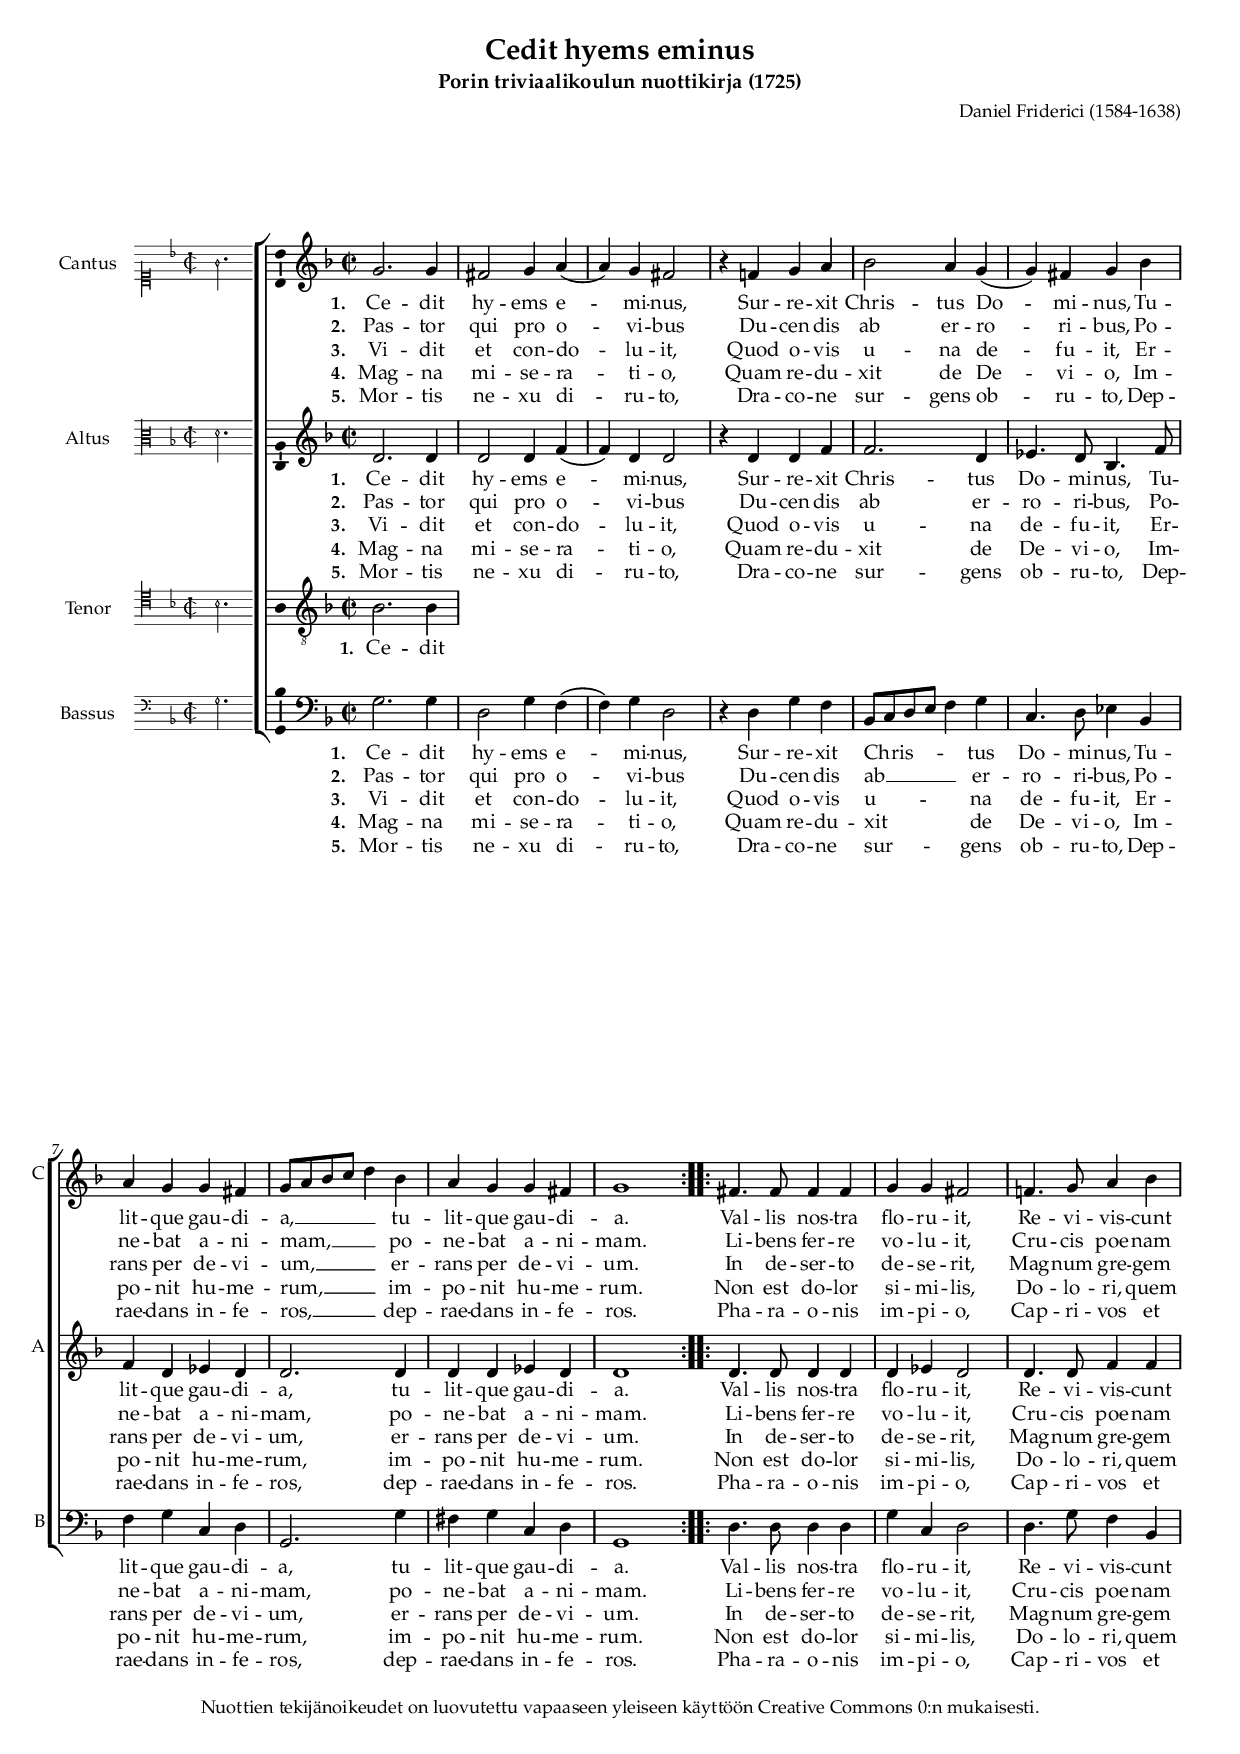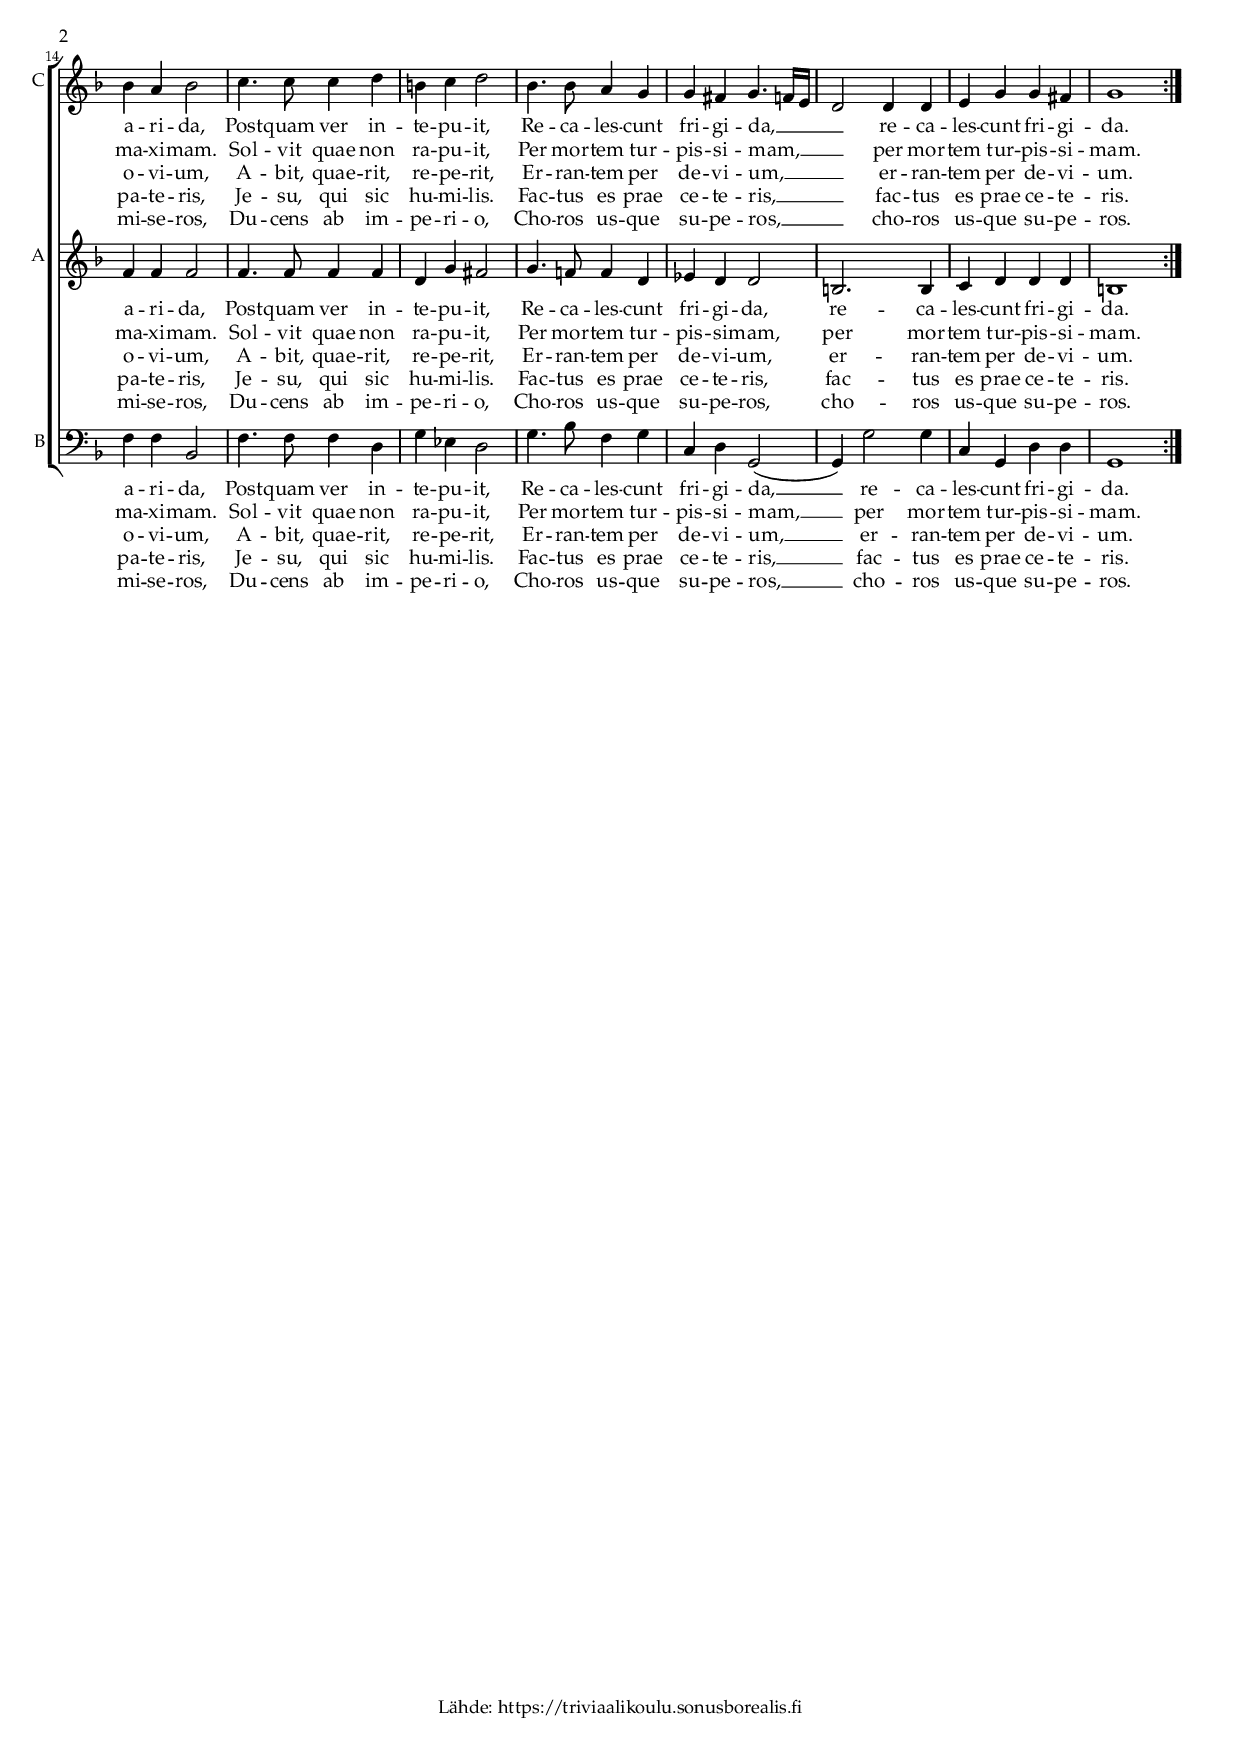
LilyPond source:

\version "2.19.80"
\include "suomi.ly"

#(set-global-staff-size 16)

global = {
%  \numericTimeSignature
  \time 2/2
%	\set Timing.measureLength = #(ly:make-moment 4/2)
%  \autoBeamOff
  \key d \minor
  \set Staff.midiInstrument = #"voice oohs"
}


SopranoMusic = \relative c'' {
	\set Staff.instrumentName = #"Cantus"
	\set Staff.shortInstrumentName = "C"

	\incipit { \clef "mensural-c1" \key d \minor \time 2/2 g'2. }

  \repeat volta 2 {
  	g2. g4 | fis2 g4 a( | a) g fis2 | r4 f! g a | b2 a4 g( | g) fis g b |
    a g g fis | g8 a b c d4 b | a g g fis | g1 |
  }
  \repeat volta 2 {
    fis4. fis8 fis4 fis | g g fis2 | f!4. g8 a4 b | b a b2 |
    c4. c8 c4 d | h c d2 | b4. b8 a4 g | g fis g4. f16 e |
    d2 d4 d | e g g fis | g1 |
  }
}



AltoMusic = \relative c' {
	\set Staff.instrumentName = #"Altus"
	\set Staff.shortInstrumentName = "A"

	\incipit { \clef "mensural-c3" \key d \minor \time 2/2 d'2. }

  \repeat volta 2 {
	  d2. d4 | d2 d4 f( | f) d d2 | r4 d d f | f2. d4 | es4. d8 b4. f'8 |
    f4 d es d | d2. d4 | d d es d | d1 |
  }
  \repeat volta 2 {
    d4. d8 d4 d | d es d2 | d4. d8 f4 f | f f f2 |
    f4. f8 f4 f | d g fis2 | g4. f!8 f4 d | es d d2 |
    h2. h4 | c d d d | h1 |
  }
}

TenoreMusic = \relative c' {
	\set Staff.instrumentName = #"Tenor"
	\set Staff.shortInstrumentName = "T"

	\incipit { \clef "mensural-c4" \key d \minor \time 2/2 b2. }

	\clef "treble_8"
	b2. b4 |
}

BassMusic = \relative c' {
	\set Staff.instrumentName = #"Bassus"
	\set Staff.shortInstrumentName = "B"

	\incipit { \clef "mensural-f" \key d \minor \time 2/2 g2. }

	\clef bass
  \repeat volta 2 {
  	g2. g4 | d2 g4 f( | f) g d2 | r4 d g f |
    b,8 c d e f4 g | c,4. d8 es4 b |
    f' g c, d | g,2. g'4 | fis g c, d | g,1 |
  }
  \repeat volta 2 {
    d'4. d8 d4 d | g c, d2 | d4. g8 f4 b, | f' f b,2 |
    f'4. f8 f4 d | g es d2 | g4. b8 f4 g |
    c, d g,2( | g4) g'2 g4 | c, g d' d | g,1 |
  }
}

stanzaOneLyrics = \lyricmode {
  \set stanza = #"1. "
	Ce -- dit hy -- ems e -- mi -- nus,
  Sur -- re -- xit Chris -- tus Do -- mi -- nus,
  Tu -- lit -- que gau -- di -- a, __ _ _ _ _
  tu -- lit -- que gau -- di -- a.
  Val -- lis nos -- tra flo -- ru -- it,
  Re -- vi -- vis -- cunt a -- ri -- da,
  Post -- quam ver in -- te -- pu -- it,
  Re -- ca -- les -- cunt fri -- gi -- da, __ _ _ _
  re -- ca -- les -- cunt fri -- gi -- da.
}

stanzaTwoLyrics = \lyricmode {
  \set stanza = #"2. "
  Pas -- tor qui pro o -- vi -- bus
  Du -- cen -- dis ab er -- ro -- ri -- bus,
  Po -- ne -- bat a -- ni -- mam, __ _ _ _ _
  po -- ne -- bat a -- ni -- mam.
  Li -- bens fer -- re vo -- lu -- it,
  Cru -- cis poe -- nam ma -- xi -- mam.
  Sol -- vit quae non ra -- pu -- it,
  Per mor -- tem tur -- pis -- si -- mam, __ _ _ _
  per mor -- tem tur -- pis -- si -- mam.
}

stanzaThreeLyrics = \lyricmode {
  \set stanza = #"3. "
  Vi -- dit et con -- do -- lu -- it,
  Quod o -- vis u -- na de -- fu -- it,
  Er -- rans per de -- vi -- um, __ _ _ _ _
  er -- rans per de -- vi -- um.
  In de -- ser -- to de -- se -- rit,
  Mag -- num gre -- gem o -- vi -- um,
  A -- bit, quae -- rit, re -- pe -- rit,
  Er -- ran -- tem per de -- vi -- um, __ _ _ _
  er -- ran -- tem per de -- vi -- um.
}

stanzaFourLyrics = \lyricmode {
  \set stanza = #"4. "
  Mag -- na mi -- se -- ra -- ti -- o,
  Quam re -- du -- xit de De -- vi -- o,
  Im -- po -- nit hu -- me -- rum, __ _ _ _ _
  im -- po -- nit hu -- me -- rum.
  Non est do -- lor si -- mi -- lis,
  Do -- lo -- ri, quem pa -- te -- ris,
  Je -- su, qui sic hu -- mi -- lis.
  Fac -- tus es prae ce -- te -- ris,  __ _ _ _
  fac -- tus es prae ce -- te -- ris.
}

stanzaFiveLyrics = \lyricmode {
  \set stanza = #"5. "
  Mor -- tis ne -- xu di -- ru -- to,
  Dra -- co -- ne sur -- gens ob -- ru -- to,
  Dep -- rae -- dans in -- fe -- ros, __ _ _ _ _
  dep -- rae -- dans in -- fe -- ros.
  Pha -- ra -- o -- nis im -- pi -- o,
  Cap -- ri -- vos et mi -- se -- ros,
  Du -- cens ab im -- pe -- ri -- o,
  Cho -- ros us -- que su -- pe -- ros, __ _ _ _
  cho -- ros us -- que su -- pe -- ros.
}

stanzaOneLyricsFin = \lyricmode {
  \set stanza = #"1. "
  Tui -- man tal -- ven tau -- co -- mast
  Cans He -- ran cuol -- luist nou -- se -- mast
  I -- loo cax il -- mes -- tyi, __ _ _ _ _
  i -- loo cax il -- mes -- tyi:
  Sitt cuin ke -- vä pen -- seis -- tyi
  Kyl -- met -- ty -- ned läm -- byi -- sit
  Ked -- hod cans caick cu -- cois -- tuit
  Cui -- vet -- tu -- ned vir -- coi -- sit, __ _ _ _
  cui -- vet -- tu -- ned vir -- coi -- sit.
}

stanzaTwoLyricsFin = \lyricmode {
  \set stanza = #"2. "
  Lam -- bai -- tans lu -- nas -- ta -- xens
  Ki -- dhast cauh -- jan ca -- dho -- tu -- xen
  Pai -- men pa -- ni hen -- gens, __ _ _ _ _
  pai -- men pa -- ni hen -- gens.
  Jo -- ta ei hän ryö -- vä -- nyt
  Mie -- le -- läns on ma -- xa -- nut
  Caut -- ta cat -- ke -- ran sur -- man
  Cauh -- jan ris -- tin cuo -- le -- man, __ _ _ _
  Cauh -- jan ris -- tin cuo -- le -- man.
}

stanzaThreeLyricsFin = \lyricmode {
  \set stanza = #"3. "
  Pai -- men täs suu -- rest su -- ri
  Ett lam -- baist y -- xi pois o -- li
  E -- xyn er -- he -- ty -- xin, __ _ _ _ _
  e -- xyn er -- he -- ty -- xin.
  Jät -- täp lau -- man cor -- pe -- hen
  Me -- nep yh -- tä ed -- zi -- män
  E -- xy -- mäst co -- van löy -- täp
  Hart -- joil -- lans sen sä -- lyt -- täp, __ _ _ _
  Hart -- joil -- lans sen sä -- lyt -- täp.
}

stanzaFourLyricsFin = \lyricmode {
  \set stanza = #"4. "
  Ah arm -- jast ar -- mon ha -- luu
  Jong sä pa -- ras pai -- men Je -- su
  Mei -- dhän coh -- tam can -- noid, __ _ _ _ _
  mei -- dhän coh -- tam can -- noid:
  Ei o-le ki -- puu sem -- mois -- ta
  Quins kär -- seid kyll kip -- jäs -- tä
  Tänn tu -- lid näin nöy -- rä -- xi
  Mei -- dhän täh -- tem or -- ja -- xi, __ _ _ _
  mei -- dhän täh -- tem or -- ja -- xi.
}

stanzaFiveLyricsFin = \lyricmode {
  \set stanza = #"5. "
  Cuo -- lon ki -- vud cat -- kai -- sid
  Nos -- tu -- as kär -- men pään pol -- jid
  Hel -- ve -- tin hä -- vi -- tid, __ _ _ _ _
  hel -- ve -- tin hä -- vi -- tid.
  Fan -- gid Pha -- ra-on kä -- dhes -- tä
  Pääs -- tid va -- pax vae -- vaa -- sed
  O -- tid pois or -- ju -- dhes -- ta
  Saa -- tad ty -- ghös tae -- va -- sen, __ _ _ _
  saa -- tad ty -- ghös tae -- va -- sen.
}

% Alto

stanzaOneLyricsAlto = \lyricmode {
  \set stanza = #"1. "
	Ce -- dit hy -- ems e -- mi -- nus,
  Sur -- re -- xit Chris -- tus Do -- mi -- nus,
  Tu -- lit -- que gau -- di -- a,
  tu -- lit -- que gau -- di -- a.
  Val -- lis nos -- tra flo -- ru -- it,
  Re -- vi -- vis -- cunt a -- ri -- da,
  Post -- quam ver in -- te -- pu -- it,
  Re -- ca -- les -- cunt fri -- gi -- da,
  re -- ca -- les -- cunt fri -- gi -- da.
}

stanzaTwoLyricsAlto = \lyricmode {
  \set stanza = #"2. "
  Pas -- tor qui pro o -- vi -- bus
  Du -- cen -- dis ab er -- ro -- ri -- bus,
  Po -- ne -- bat a -- ni -- mam,
  po -- ne -- bat a -- ni -- mam.
  Li -- bens fer -- re vo -- lu -- it,
  Cru -- cis poe -- nam ma -- xi -- mam.
  Sol -- vit quae non ra -- pu -- it,
  Per mor -- tem tur -- pis -- si -- mam,
  per mor -- tem tur -- pis -- si -- mam.
}

stanzaThreeLyricsAlto = \lyricmode {
  \set stanza = #"3. "
  Vi -- dit et con -- do -- lu -- it,
  Quod o -- vis u -- na de -- fu -- it,
  Er -- rans per de -- vi -- um,
  er -- rans per de -- vi -- um.
  In de -- ser -- to de -- se -- rit,
  Mag -- num gre -- gem o -- vi -- um,
  A -- bit, quae -- rit, re -- pe -- rit,
  Er -- ran -- tem per de -- vi -- um,
  er -- ran -- tem per de -- vi -- um.
}

stanzaFourLyricsAlto = \lyricmode {
  \set stanza = #"4. "
  Mag -- na mi -- se -- ra -- ti -- o,
  Quam re -- du -- xit de De -- vi -- o,
  Im -- po -- nit hu -- me -- rum,
  im -- po -- nit hu -- me -- rum.
  Non est do -- lor si -- mi -- lis,
  Do -- lo -- ri, quem pa -- te -- ris,
  Je -- su, qui sic hu -- mi -- lis.
  Fac -- tus es prae ce -- te -- ris,
  fac -- tus es prae ce -- te -- ris.
}

stanzaFiveLyricsAlto = \lyricmode {
  \set stanza = #"5. "
  Mor -- tis ne -- xu di -- ru -- to,
  Dra -- co -- ne sur -- gens ob -- ru -- to,
  Dep -- rae -- dans in -- fe -- ros,
  dep -- rae -- dans in -- fe -- ros.
  Pha -- ra -- o -- nis im -- pi -- o,
  Cap -- ri -- vos et mi -- se -- ros,
  Du -- cens ab im -- pe -- ri -- o,
  Cho -- ros us -- que su -- pe -- ros,
  cho -- ros us -- que su -- pe -- ros.
}

stanzaOneLyricsAltoFin = \lyricmode {
  \set stanza = #"1. "
  Tui -- man tal -- ven tau -- co -- mast
  Cans He -- ran cuol -- luist nou -- se -- mast
  I -- loo cax il -- mes -- tyi,
  i -- loo cax il -- mes -- tyi:
  Sitt cuin ke -- vä pen -- seis -- tyi
  Kyl -- met -- ty -- ned läm -- byi -- sit
  Ked -- hod cans caick cu -- cois -- tuit
  Cui -- vet -- tu -- ned vir -- coi -- sit,
  cui -- vet -- tu -- ned vir -- coi -- sit.
}

stanzaTwoLyricsAltoFin = \lyricmode {
  \set stanza = #"2. "
  Lam -- bai -- tans lu -- nas -- ta -- xens
  Ki -- dhast cauh -- jan ca -- dho -- tu -- xen
  Pai -- men pa -- ni hen -- gens,
  pai -- men pa -- ni hen -- gens.
  Jo -- ta ei hän ryö -- vä -- nyt
  Mie -- le -- läns on ma -- xa -- nut
  Caut -- ta cat -- ke -- ran sur -- man
  Cauh -- jan ris -- tin cuo -- le -- man,
  Cauh -- jan ris -- tin cuo -- le -- man.
}

stanzaThreeLyricsAltoFin = \lyricmode {
  \set stanza = #"3. "
  Pai -- men täs suu -- rest su -- ri
  Ett lam -- baist y -- xi pois o -- li
  E -- xyn er -- he -- ty -- xin,
  e -- xyn er -- he -- ty -- xin.
  Jät -- täp lau -- man cor -- pe -- hen
  Me -- nep yh -- tä ed -- zi -- män
  E -- xy -- mäst co -- van löy -- täp
  Hart -- joil -- lans sen sä -- lyt -- täp,
  Hart -- joil -- lans sen sä -- lyt -- täp.
}

stanzaFourLyricsAltoFin = \lyricmode {
  \set stanza = #"4. "
  Ah arm -- jast ar -- mon ha -- luu
  Jong sä pa -- ras pai -- men Je -- su
  Mei -- dhän coh -- tam can -- noid,
  mei -- dhän coh -- tam can -- noid:
  Ei o-le ki -- puu sem -- mois -- ta
  Quins kär -- seid kyll kip -- jäs -- tä
  Tänn tu -- lid näin nöy -- rä -- xi
  Mei -- dhän täh -- tem or -- ja -- xi,
  mei -- dhän täh -- tem or -- ja -- xi.
}

stanzaFiveLyricsAltoFin = \lyricmode {
  \set stanza = #"5. "
  Cuo -- lon ki -- vud cat -- kai -- sid
  Nos -- tu -- as kär -- men pään pol -- jid
  Hel -- ve -- tin hä -- vi -- tid,
  hel -- ve -- tin hä -- vi -- tid.
  Fan -- gid Pha -- ra-on kä -- dhes -- tä
  Pääs -- tid va -- pax vae -- vaa -- sed
  O -- tid pois or -- ju -- dhes -- ta
  Saa -- tad ty -- ghös tae -- va -- sen,
  saa -- tad ty -- ghös tae -- va -- sen.
}

% Bass

stanzaOneLyricsBass = \lyricmode {
  \set stanza = #"1. "
	Ce -- dit hy -- ems e -- mi -- nus,
  Sur -- re -- xit Chris -- _ _ _ _ tus Do -- mi -- nus,
  Tu -- lit -- que gau -- di -- a,
  tu -- lit -- que gau -- di -- a.
  Val -- lis nos -- tra flo -- ru -- it,
  Re -- vi -- vis -- cunt a -- ri -- da,
  Post -- quam ver in -- te -- pu -- it,
  Re -- ca -- les -- cunt fri -- gi -- da, __
  re -- ca -- les -- cunt fri -- gi -- da.
}

stanzaTwoLyricsBass = \lyricmode {
  \set stanza = #"2. "
  Pas -- tor qui pro o -- vi -- bus
  Du -- cen -- dis ab __ _ _ _ _ er -- ro -- ri -- bus,
  Po -- ne -- bat a -- ni -- mam,
  po -- ne -- bat a -- ni -- mam.
  Li -- bens fer -- re vo -- lu -- it,
  Cru -- cis poe -- nam ma -- xi -- mam.
  Sol -- vit quae non ra -- pu -- it,
  Per mor -- tem tur -- pis -- si -- mam, __
  per mor -- tem tur -- pis -- si -- mam.
}

stanzaThreeLyricsBass = \lyricmode {
  \set stanza = #"3. "
  Vi -- dit et con -- do -- lu -- it,
  Quod o -- vis u -- _ _ _ _ na de -- fu -- it,
  Er -- rans per de -- vi -- um,
  er -- rans per de -- vi -- um.
  In de -- ser -- to de -- se -- rit,
  Mag -- num gre -- gem o -- vi -- um,
  A -- bit, quae -- rit, re -- pe -- rit,
  Er -- ran -- tem per de -- vi -- um, __
  er -- ran -- tem per de -- vi -- um.
}

stanzaFourLyricsBass = \lyricmode {
  \set stanza = #"4. "
  Mag -- na mi -- se -- ra -- ti -- o,
  Quam re -- du -- xit _ _ _ _ de De -- vi -- o,
  Im -- po -- nit hu -- me -- rum,
  im -- po -- nit hu -- me -- rum.
  Non est do -- lor si -- mi -- lis,
  Do -- lo -- ri, quem pa -- te -- ris,
  Je -- su, qui sic hu -- mi -- lis.
  Fac -- tus es prae ce -- te -- ris, __
  fac -- tus es prae ce -- te -- ris.
}

stanzaFiveLyricsBass = \lyricmode {
  \set stanza = #"5. "
  Mor -- tis ne -- xu di -- ru -- to,
  Dra -- co -- ne sur -- _ _ _ _ gens ob -- ru -- to,
  Dep -- rae -- dans in -- fe -- ros,
  dep -- rae -- dans in -- fe -- ros.
  Pha -- ra -- o -- nis im -- pi -- o,
  Cap -- ri -- vos et mi -- se -- ros,
  Du -- cens ab im -- pe -- ri -- o,
  Cho -- ros us -- que su -- pe -- ros, __
  cho -- ros us -- que su -- pe -- ros.
}

stanzaOneLyricsBassFin = \lyricmode {
  \set stanza = #"1. "
  Tui -- man tal -- ven tau -- co -- mast
  Cans He -- ran cuol -- _ _ _ _ luist nou -- se -- mast
  I -- loo cax il -- mes -- tyi,
  i -- loo cax il -- mes -- tyi:
  Sitt cuin ke -- vä pen -- seis -- tyi
  Kyl -- met -- ty -- ned läm -- byi -- sit
  Ked -- hod cans caick cu -- cois -- tuit
  Cui -- vet -- tu -- ned vir -- coi -- sit, __
  cui -- vet -- tu -- ned vir -- coi -- sit.
}

stanzaTwoLyricsBassFin = \lyricmode {
  \set stanza = #"2. "
  Lam -- bai -- tans lu -- nas -- ta -- xens
  Ki -- dhast cauh -- jan __ _ _ _ _ ca -- dho -- tu -- xen
  Pai -- men pa -- ni hen -- gens,
  pai -- men pa -- ni hen -- gens.
  Jo -- ta ei hän ryö -- vä -- nyt
  Mie -- le -- läns on ma -- xa -- nut
  Caut -- ta cat -- ke -- ran sur -- man
  Cauh -- jan ris -- tin cuo -- le -- man, __
  Cauh -- jan ris -- tin cuo -- le -- man.
}

stanzaThreeLyricsBassFin = \lyricmode {
  \set stanza = #"3. "
  Pai -- men täs suu -- rest su -- ri
  Ett lam -- baist y -- _ _ _ _ xi pois o -- li
  E -- xyn er -- he -- ty -- xin,
  e -- xyn er -- he -- ty -- xin.
  Jät -- täp lau -- man cor -- pe -- hen
  Me -- nep yh -- tä ed -- zi -- män
  E -- xy -- mäst co -- van löy -- täp
  Hart -- joil -- lans sen sä -- lyt -- täp, __
  Hart -- joil -- lans sen sä -- lyt -- täp.
}

stanzaFourLyricsBassFin = \lyricmode {
  \set stanza = #"4. "
  Ah arm -- jast ar -- mon ha -- luu
  Jong sä pa -- ras __ _ _ _ _ pai -- men Je -- su
  Mei -- dhän coh -- tam can -- noid,
  mei -- dhän coh -- tam can -- noid:
  Ei o-le ki -- puu sem -- mois -- ta
  Quins kär -- seid kyll kip -- jäs -- tä
  Tänn tu -- lid näin nöy -- rä -- xi
  Mei -- dhän täh -- tem or -- ja -- xi, __
  mei -- dhän täh -- tem or -- ja -- xi.
}

stanzaFiveLyricsBassFin = \lyricmode {
  \set stanza = #"5. "
  Cuo -- lon ki -- vud cat -- kai -- sid
  Nos -- tu -- as kär -- _ _ _ _ men pään pol -- jid
  Hel -- ve -- tin hä -- vi -- tid,
  hel -- ve -- tin hä -- vi -- tid.
  Fan -- gid Pha -- ra-on kä -- dhes -- tä
  Pääs -- tid va -- pax vae -- vaa -- sed
  O -- tid pois or -- ju -- dhes -- ta
  Saa -- tad ty -- ghös tae -- va -- sen, __
  saa -- tad ty -- ghös tae -- va -- sen.
}

\include "cedit-hyems-eminus.header.ily"


\score {
  \new ChoirStaff <<
    \new Staff <<
      \new Voice = "Soprano" {
		    \global
        \SopranoMusic
      }
     \new Lyrics \lyricsto "Soprano" {
       \stanzaOneLyrics
     }
     \new Lyrics \lyricsto "Soprano" {
       \stanzaTwoLyrics
     }
     \new Lyrics \lyricsto "Soprano" {
       \stanzaThreeLyrics
     }
     \new Lyrics \lyricsto "Soprano" {
       \stanzaFourLyrics
     }
     \new Lyrics \lyricsto "Soprano" {
       \stanzaFiveLyrics
     }
    >>
    \new Staff <<
      \new Voice = "Alto" {
        \global
        \AltoMusic
      }
     \new Lyrics \lyricsto "Alto" {
       \stanzaOneLyricsAlto
     }
     \new Lyrics \lyricsto "Alto" {
       \stanzaTwoLyricsAlto
     }
     \new Lyrics \lyricsto "Alto" {
       \stanzaThreeLyricsAlto
     }
     \new Lyrics \lyricsto "Alto" {
       \stanzaFourLyricsAlto
     }
     \new Lyrics \lyricsto "Alto" {
       \stanzaFiveLyricsAlto
     }
    >>
    \new Staff <<
      \new Voice = "Tenore" {
        \global
        \TenoreMusic
      }
      \new Lyrics \lyricsto "Tenore" {
       \stanzaOneLyrics
      }
    >>
    \new Staff <<
      \new Voice = "Bass" {
        \global
        \BassMusic
      }
      \new Lyrics \lyricsto "Bass" {
        \stanzaOneLyricsBass
      }
      \new Lyrics \lyricsto "Bass" {
        \stanzaTwoLyricsBass
      }
      \new Lyrics \lyricsto "Bass" {
        \stanzaThreeLyricsBass
      }
      \new Lyrics \lyricsto "Bass" {
        \stanzaFourLyricsBass
      }
      \new Lyrics \lyricsto "Bass" {
        \stanzaFiveLyricsBass
      }
    >>
  >>
  \midi {
    \tempo 4 = 120
  }
  \layout {
    \context {
      \Voice
      \consists "Ambitus_engraver"
    }
    indent = 3.5\cm
    incipit-width = 2\cm
    \context {
     \Staff \RemoveEmptyStaves
   }
    \context {
     \Score
     \override VerticalAxisGroup.remove-first = ##t
    }
  }
}
